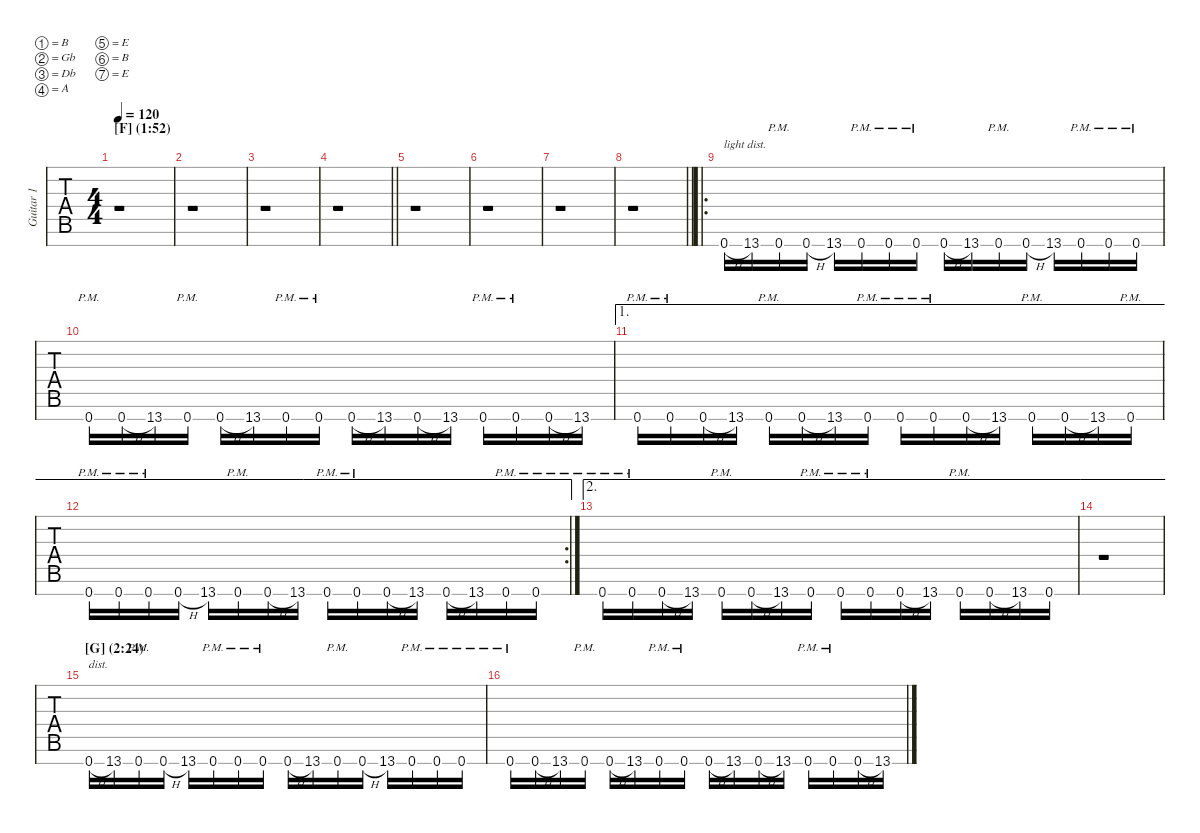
\defaultSystemsLayout 2
\hideDynamics
\bracketExtendMode nobrackets
\multiTrackTrackNamePolicy allsystems
\firstSystemTrackNameMode fullname
\otherSystemsTrackNameMode fullname
\otherSystemsTrackNameOrientation horizontal
\track ("Guitar 1" "Gtr. 1") {instrument overdrivenguitar}
\staff {tabs}
\tuning (B3 Gb3 Db3 A2 E2 B1 E1)
\ts (4 4)
\section ("" "[F] (1:52)")
\scale
0.988082
\tempo 120
\accidentals auto
\clef g2
\ottava regular
\simile none
\ks c
r.1{dy mf} |
\scale
0.988082 r.1 |
\scale
0.988082 r.1 |
\scale
1.0226
\barLineRight lightlight
r.1 |
\scale
0.988082 r.1 |
\scale
0.988082 r.1 |
\scale
0.988082 r.1 |
\scale
1.0226
\barLineRight lightlight
r.1 |
\ro
\scale
1.0003 0.7{h}.16{txt "light dist." dy p} 13.7.16 0.7{pm}.16 0.7{h}.16 13.7.16 0.7{pm}.16 0.7{pm}.16 0.7{pm}.16 0.7{h}.16 13.7.16 0.7{pm}.16 0.7{h}.16 13.7.16 0.7{pm}.16 0.7{pm}.16 0.7{pm}.16 |
\scale
0.999699 0.7{pm}.16 0.7{h}.16 13.7.16 0.7{pm}.16 0.7{h}.16 13.7.16 0.7{pm}.16 0.7{pm}.16 0.7{h}.16 13.7.16 0.7{h}.16 13.7.16 0.7{pm}.16 0.7{pm}.16 0.7{h}.16 13.7.16 |
\ae 1
\scale
1.00077 0.7{pm}.16 0.7{pm}.16 0.7{h}.16 13.7.16 0.7{pm}.16 0.7{h}.16 13.7.16 0.7{pm}.16 0.7{pm}.16 0.7{pm}.16 0.7{h}.16 13.7.16 0.7{pm}.16 0.7{h}.16 13.7.16 0.7{pm}.16 |
\ae 1
\rc 2
\scale
0.999233 0.7{pm}.16 0.7{pm}.16 0.7{pm}.16 0.7{h}.16 13.7.16 0.7{pm}.16 0.7{h}.16 13.7.16 0.7{pm}.16 0.7{pm}.16 0.7{h}.16 13.7.16 0.7{h}.16 13.7.16 0.7{pm}.16 0.7{pm}.16 |
\ae 2
\scale
1.0002 0.7{pm}.16 0.7{pm}.16 0.7{h}.16 13.7.16 0.7{pm}.16 0.7{h}.16 13.7.16 0.7{pm}.16 0.7{pm}.16 0.7{pm}.16 0.7{h}.16 13.7.16 0.7{pm}.16 0.7{h}.16 13.7.16 0.7.16 |
\ae 2
\scale
0.999798 r.1 |
\section ("" "[G] (2:24)")
\scale
1.00135 0.7{h}.16{txt "dist." dy mf} 13.7.16 0.7{pm}.16 0.7{h}.16 13.7.16 0.7{pm}.16 0.7{pm}.16 0.7{pm}.16 0.7{h}.16 13.7.16 0.7{pm}.16 0.7{h}.16 13.7.16 0.7{pm}.16 0.7{pm}.16 0.7{pm}.16 |
\scale
0.998654 0.7{pm}.16 0.7{h}.16 13.7.16 0.7{pm}.16 0.7{h}.16 13.7.16 0.7{pm}.16 0.7{pm}.16 0.7{h}.16 13.7.16 0.7{h}.16 13.7.16 0.7{pm}.16 0.7{pm}.16 0.7{h}.16 13.7.16
